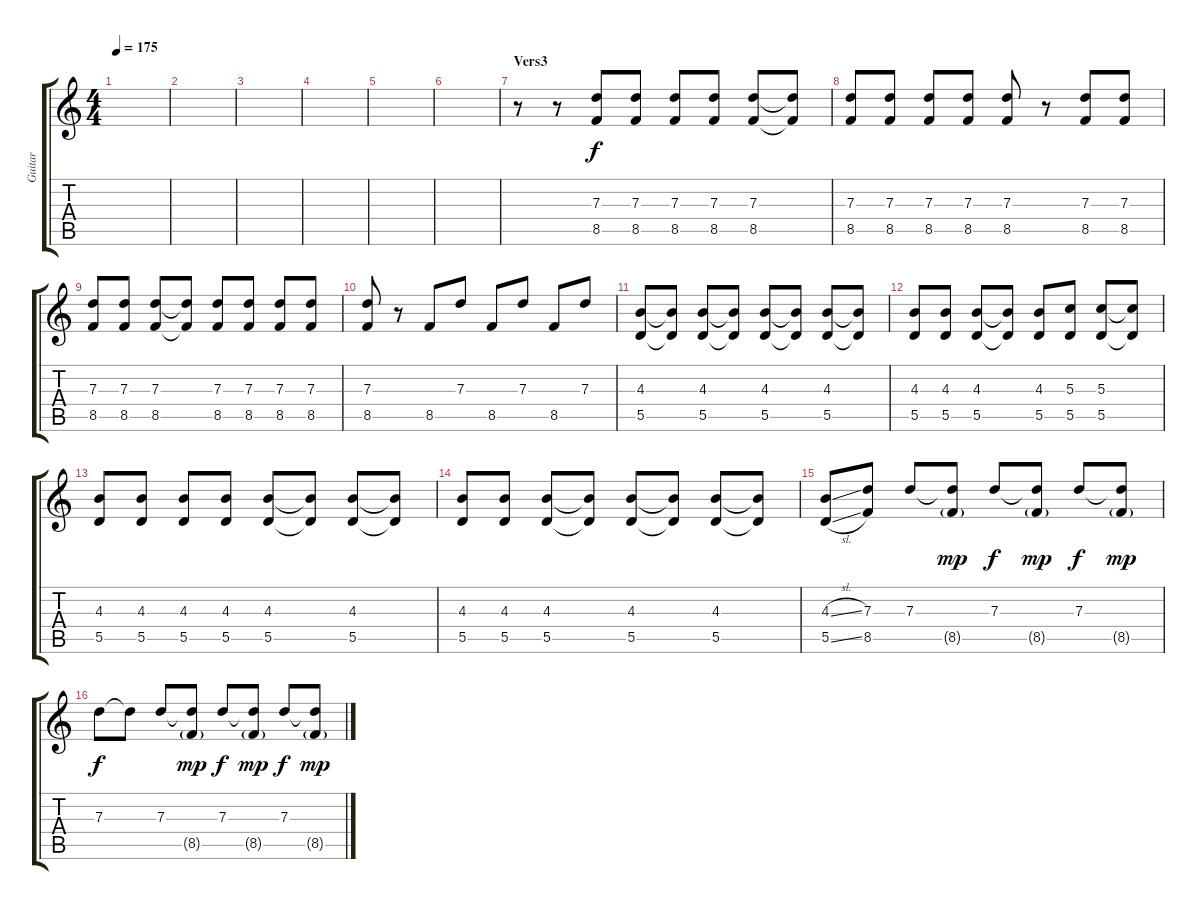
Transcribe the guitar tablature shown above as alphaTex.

\track ("Guitar" "Guitar") {instrument acousticguitarsteel}
\staff {score tabs}
\tuning (E4 B3 G3 D3 A2 E2) {hide}
\ts (4 4)
\tempo 175
\clef g2
\ks c
|
|
|
|
|
|
\section ("" "Vers3")
r.8 r.8 (7.3 8.5).8 (7.3 8.5).8 (7.3 8.5).8 (7.3 8.5).8 (7.3 8.5).8 (7.3{t} 8.5{t}).8 |
(7.3 8.5).8 (7.3 8.5).8 (7.3 8.5).8 (7.3 8.5).8 (7.3 8.5).8 r.8 (7.3 8.5).8 (7.3 8.5).8 |
(7.3 8.5).8 (7.3 8.5).8 (7.3 8.5).8 (7.3{t} 8.5{t}).8 (7.3 8.5).8 (7.3 8.5).8 (7.3 8.5).8 (7.3 8.5).8 |
(7.3 8.5).8 r.8 8.5.8 7.3.8 8.5.8 7.3.8 8.5.8 7.3.8 |
(4.3 5.5).8 (4.3{t} 5.5{t}).8 (4.3 5.5).8 (4.3{t} 5.5{t}).8 (4.3 5.5).8 (4.3{t} 5.5{t}).8 (4.3 5.5).8 (4.3{t} 5.5{t}).8 |
(4.3 5.5).8 (4.3 5.5).8 (4.3 5.5).8 (4.3{t} 5.5{t}).8 (4.3 5.5).8 (5.3 5.5).8 (5.3 5.5).8 (5.3{t} 5.5{t}).8 |
(4.3 5.5).8 (4.3 5.5).8 (4.3 5.5).8 (4.3 5.5).8 (4.3 5.5).8 (4.3{t} 5.5{t}).8 (4.3 5.5).8 (4.3{t} 5.5{t}).8 |
(4.3 5.5).8 (4.3 5.5).8 (4.3 5.5).8 (4.3{t} 5.5{t}).8 (4.3 5.5).8 (4.3{t} 5.5{t}).8 (4.3 5.5).8 (4.3{t} 5.5{t}).8 |
(4.3{sl} 5.5{sl}).8 (7.3 8.5).8 7.3.8 (7.3{t} 8.5{g}).8{dy mp} 7.3.8{dy f} (7.3{t} 8.5{g}).8{dy mp} 7.3.8{dy f} (7.3{t} 8.5{g}).8{dy mp} |
7.3.8{dy f} 7.3{t}.8 7.3.8 (7.3{t} 8.5{g}).8{dy mp} 7.3.8{dy f} (7.3{t} 8.5{g}).8{dy mp} 7.3.8{dy f} (7.3{t} 8.5{g}).8{dy mp}
